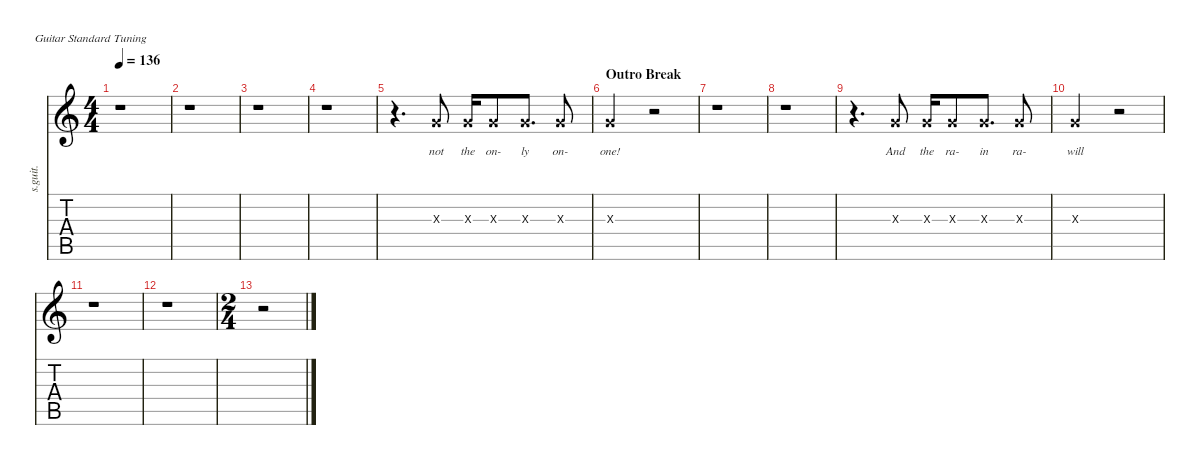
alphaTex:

\defaultSystemsLayout 4
\hideDynamics
\bracketExtendMode nobrackets
\track ("Corey Taylor (Vocals)" "s.guit.") {instrument baritonesax}
\staff {score tabs}
\tuning (E4 B3 G3 D3 A2 E2)
\displaytranspose 12
\ts (4 4)
\tempo 136
\clef g2
\ks c
r.1{dy fff} |
r.1 |
r.1 |
r.1 |
r.4{d} 0.3{x}.8{lyrics (0 "not") lyrics (1 "") lyrics (2 "") lyrics (3 "") lyrics (4 "")} 0.3{x}.16{lyrics (0 "the") lyrics (1 "") lyrics (2 "") lyrics (3 "") lyrics (4 "")} 0.3{x}.8{lyrics (0 "on-") lyrics (1 "") lyrics (2 "") lyrics (3 "") lyrics (4 "")} 0.3{x}.8{d lyrics (0 "ly") lyrics (1 "") lyrics (2 "") lyrics (3 "") lyrics (4 "")} 0.3{x}.8{lyrics (0 "on-") lyrics (1 "") lyrics (2 "") lyrics (3 "") lyrics (4 "")} |
\section ("" "Outro Break")
0.3{x}.2{lyrics (0 "one!") lyrics (1 "") lyrics (2 "") lyrics (3 "") lyrics (4 "")} r.2 |
r.1 |
r.1 |
r.4{d} 0.3{x}.8{lyrics (0 "And") lyrics (1 "") lyrics (2 "") lyrics (3 "") lyrics (4 "")} 0.3{x}.16{lyrics (0 "the") lyrics (1 "") lyrics (2 "") lyrics (3 "") lyrics (4 "")} 0.3{x}.8{lyrics (0 "ra-") lyrics (1 "") lyrics (2 "") lyrics (3 "") lyrics (4 "")} 0.3{x}.8{d lyrics (0 "in") lyrics (1 "") lyrics (2 "") lyrics (3 "") lyrics (4 "")} 0.3{x}.8{lyrics (0 "ra-") lyrics (1 "") lyrics (2 "") lyrics (3 "") lyrics (4 "")} |
0.3{x}.2{lyrics (0 "will") lyrics (1 "") lyrics (2 "") lyrics (3 "") lyrics (4 "")} r.2 |
r.1 |
r.1 |
\ts (2 4)
\beaming (8 2 2 2 2)
r.2
